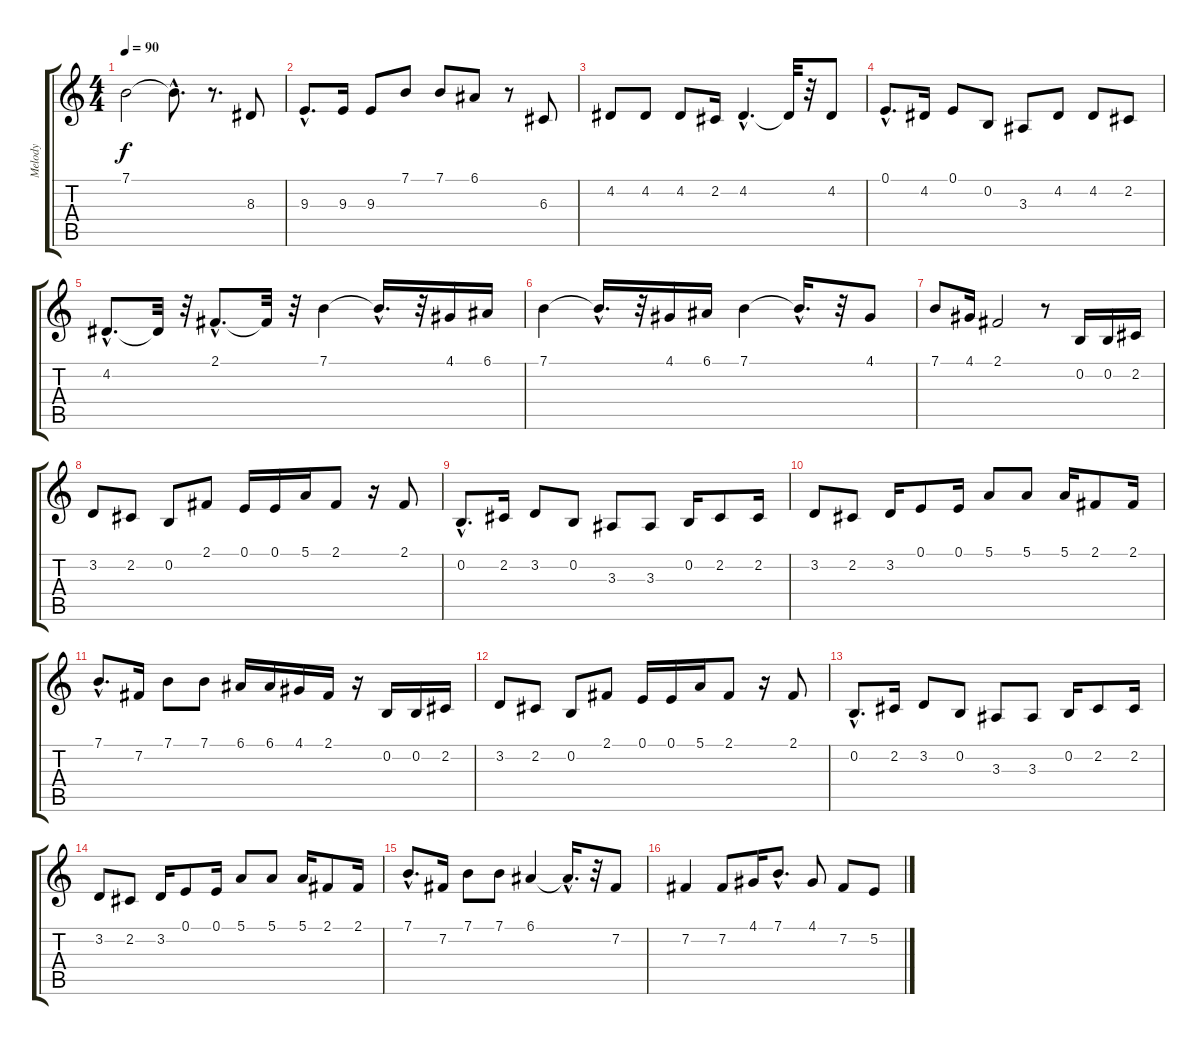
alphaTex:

\track ("Melody" "Melody") {instrument panflute}
\staff {score tabs}
\tuning (E4 B3 G3 D3 A2 E2) {hide}
\ts (4 4)
\tempo 90
\clef g2
\ks c
7.1.2{dy f} 7.1{hac t}.8{d} r.8{d} 8.3.8 |
9.3{hac}.8{d} 9.3.16 9.3.8 7.1.8 7.1.8 6.1.8 r.8 6.3.8 |
4.2.8 4.2.8 4.2.8 2.2.16 4.2{hac}.4{d} 4.2{t}.32 r.32 4.2.8 |
0.1{hac}.8{d} 4.2.16 0.1.8 0.2.8 3.3.8 4.2.8 4.2.8 2.2.8 |
4.2{hac}.8{d} 4.2{t}.32 r.32 2.1{hac}.8{d} 2.1{t}.32 r.32 7.1.4 7.1{hac t}.16{d} r.32 4.1.16 6.1.16 |
7.1.4 7.1{hac t}.16{d} r.32 4.1.16 6.1.16 7.1.4 7.1{hac t}.16{d} r.32 4.1.8 |
7.1.8 4.1.16 2.1.2 r.8 0.2.16 0.2.16 2.2.16 |
3.2.8 2.2.8 0.2.8 2.1.8 0.1.16 0.1.16 5.1.16 2.1.8 r.16 2.1.8 |
0.2{hac}.8{d} 2.2.16 3.2.8 0.2.8 3.3.8 3.3.8 0.2.16 2.2.8 2.2.16 |
3.2.8 2.2.8 3.2.16 0.1.8 0.1.16 5.1.8 5.1.8 5.1.16 2.1.8 2.1.16 |
7.1{hac}.8{d} 7.2.16 7.1.8 7.1.8 6.1.16 6.1.16 4.1.16 2.1.16 r.16 0.2.16 0.2.16 2.2.16 |
3.2.8 2.2.8 0.2.8 2.1.8 0.1.16 0.1.16 5.1.16 2.1.8 r.16 2.1.8 |
0.2{hac}.8{d} 2.2.16 3.2.8 0.2.8 3.3.8 3.3.8 0.2.16 2.2.8 2.2.16 |
3.2.8 2.2.8 3.2.16 0.1.8 0.1.16 5.1.8 5.1.8 5.1.16 2.1.8 2.1.16 |
7.1{hac}.8{d} 7.2.16 7.1.8 7.1.8 6.1.4 6.1{hac t}.16{d} r.32 7.2.8 |
7.2.4 7.2.8 4.1.16 7.1{hac}.8{d} 4.1.8 7.2.8 5.2.8
